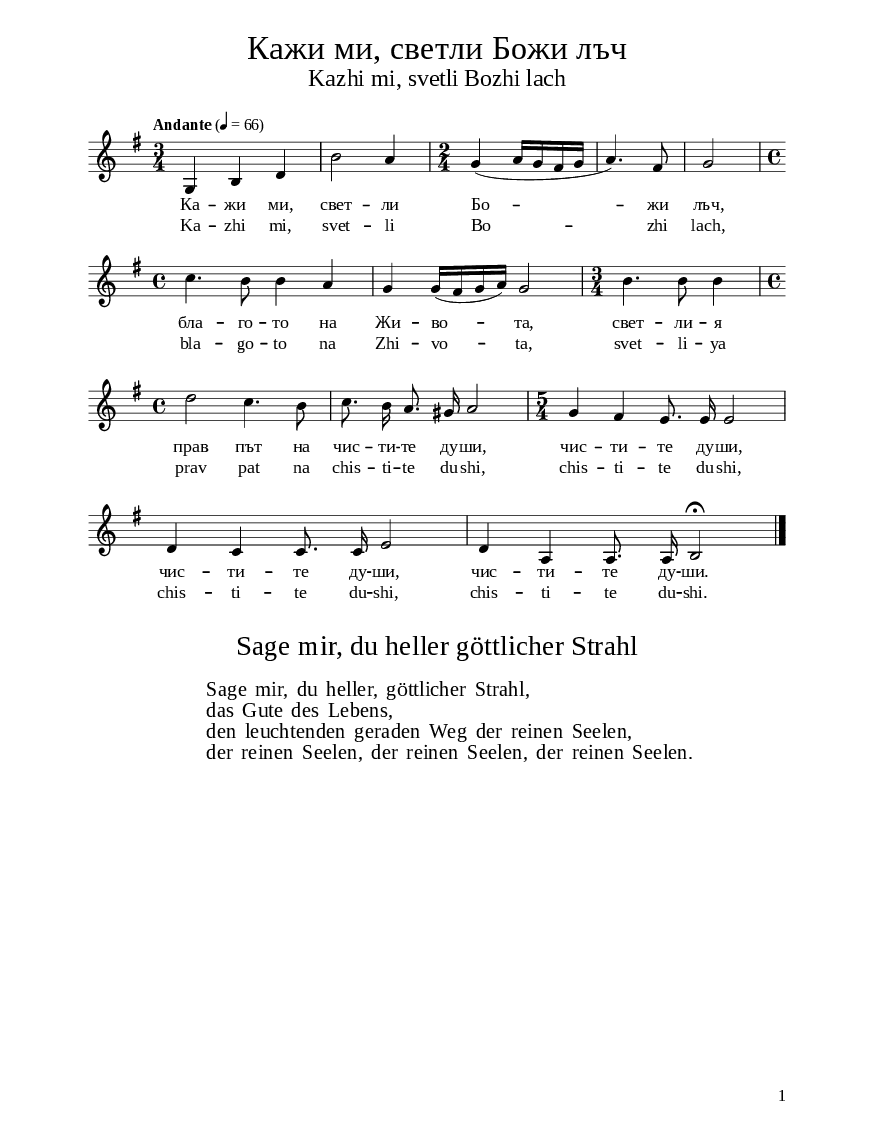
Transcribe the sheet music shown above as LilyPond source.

\version "2.24.1"

% include paper part and global functions
\include "include/globals.ily"

\bookpart {
  \label #'ref167_2
  \tocItem \markup "Кажи ми, светли Божи лъч – Kazhi mi, svetli Bozhi lach "
  \include "include/bookpart-paper.ily"
  \score {
    \include "include/score-layout.ily"

    \new Voice \absolute {
      \clef treble
      \key g \major
      \time 3/4
      \tempoFunc "Andante" 4 "66"
      \autoBeamOff
      g4  b4  d'4 | % 2
      b'2  a'4 | % 3
      \time 2/4  | % 3
      g'4 (  a'16 [  g'16  fis'16  g'16
      ] | % 4
      a'4. )  fis'8 | % 5
      g'2 \break | % 6
      \time 4/4  | % 6
      c''4.  b'8  b'4  a'4 | % 7
      g'4  g'16 ( [  fis'16  g'16  a'16
      ) ]  g'2 | % 8
      \time 3/4  | % 8
      b'4.  b'8  b'4 \break | % 9
      \time 4/4  | % 9
      d''2  c''4.  b'8 |
      c''8.  b'16  a'8.  gis'16
      a'2 | % 11
      \time 5/4  | % 11
      g'4  fis'4  e'8.  e'16  e'2
      \break | % 12
      d'4  c'4  c'8.  c'16  e'2 | % 13
      d'4  a4  a8.  a16  b2 ^\fermata
      \bar "|."
    }

    \addlyrics {
      Ка -- жи ми, свет -- ли Бо --
      жи лъч, бла -- го -- то
      на Жи -- во --   та, свет --
      ли -- я прав път на чис -- ти --
      те ду -- ши, чис -- ти -- те ду --
      ши, чис -- ти -- те ду -- ши, чис --
      ти -- те ду -- ши.}
      \addlyrics {
        Ka -- zhi mi, svet -- li Bo --
        zhi lach, bla -- go -- to
        na Zhi -- vo --   ta, svet --
        li -- ya prav pat na chis -- ti --
        te du -- shi, chis -- ti -- te du --
        shi, chis -- ti -- te du -- shi, chis --
        ti -- te du -- shi.}

        \header {
          title = \titleFunc "Кажи ми, светли Божи лъч" "Kazhi mi, svetli Bozhi lach"
        }

        \midi{}

      } % score

      % include foreign translation(s) of the song
      \version "2.22.1"

\markup \fill-line { \fontsize #deTitleFontSize "Sage mir, du heller göttlicher Strahl" }
\markup \null
\markup \null
\markup \fontsize #deCoupletFontSize {
  \hspace #10
  \override #`(baseline-skip . ,deCoupletBaselineSkip)
  \column {
    \line { " " Sage mir, du heller, göttlicher Strahl, }
    \line { " " das Gute des Lebens, }
    \line { " " den leuchtenden geraden Weg der reinen Seelen,}
    \line { " " der reinen Seelen,  der reinen Seelen,  der reinen Seelen.}
  }
}


    } % bookpart

    % Più mosso
    %
